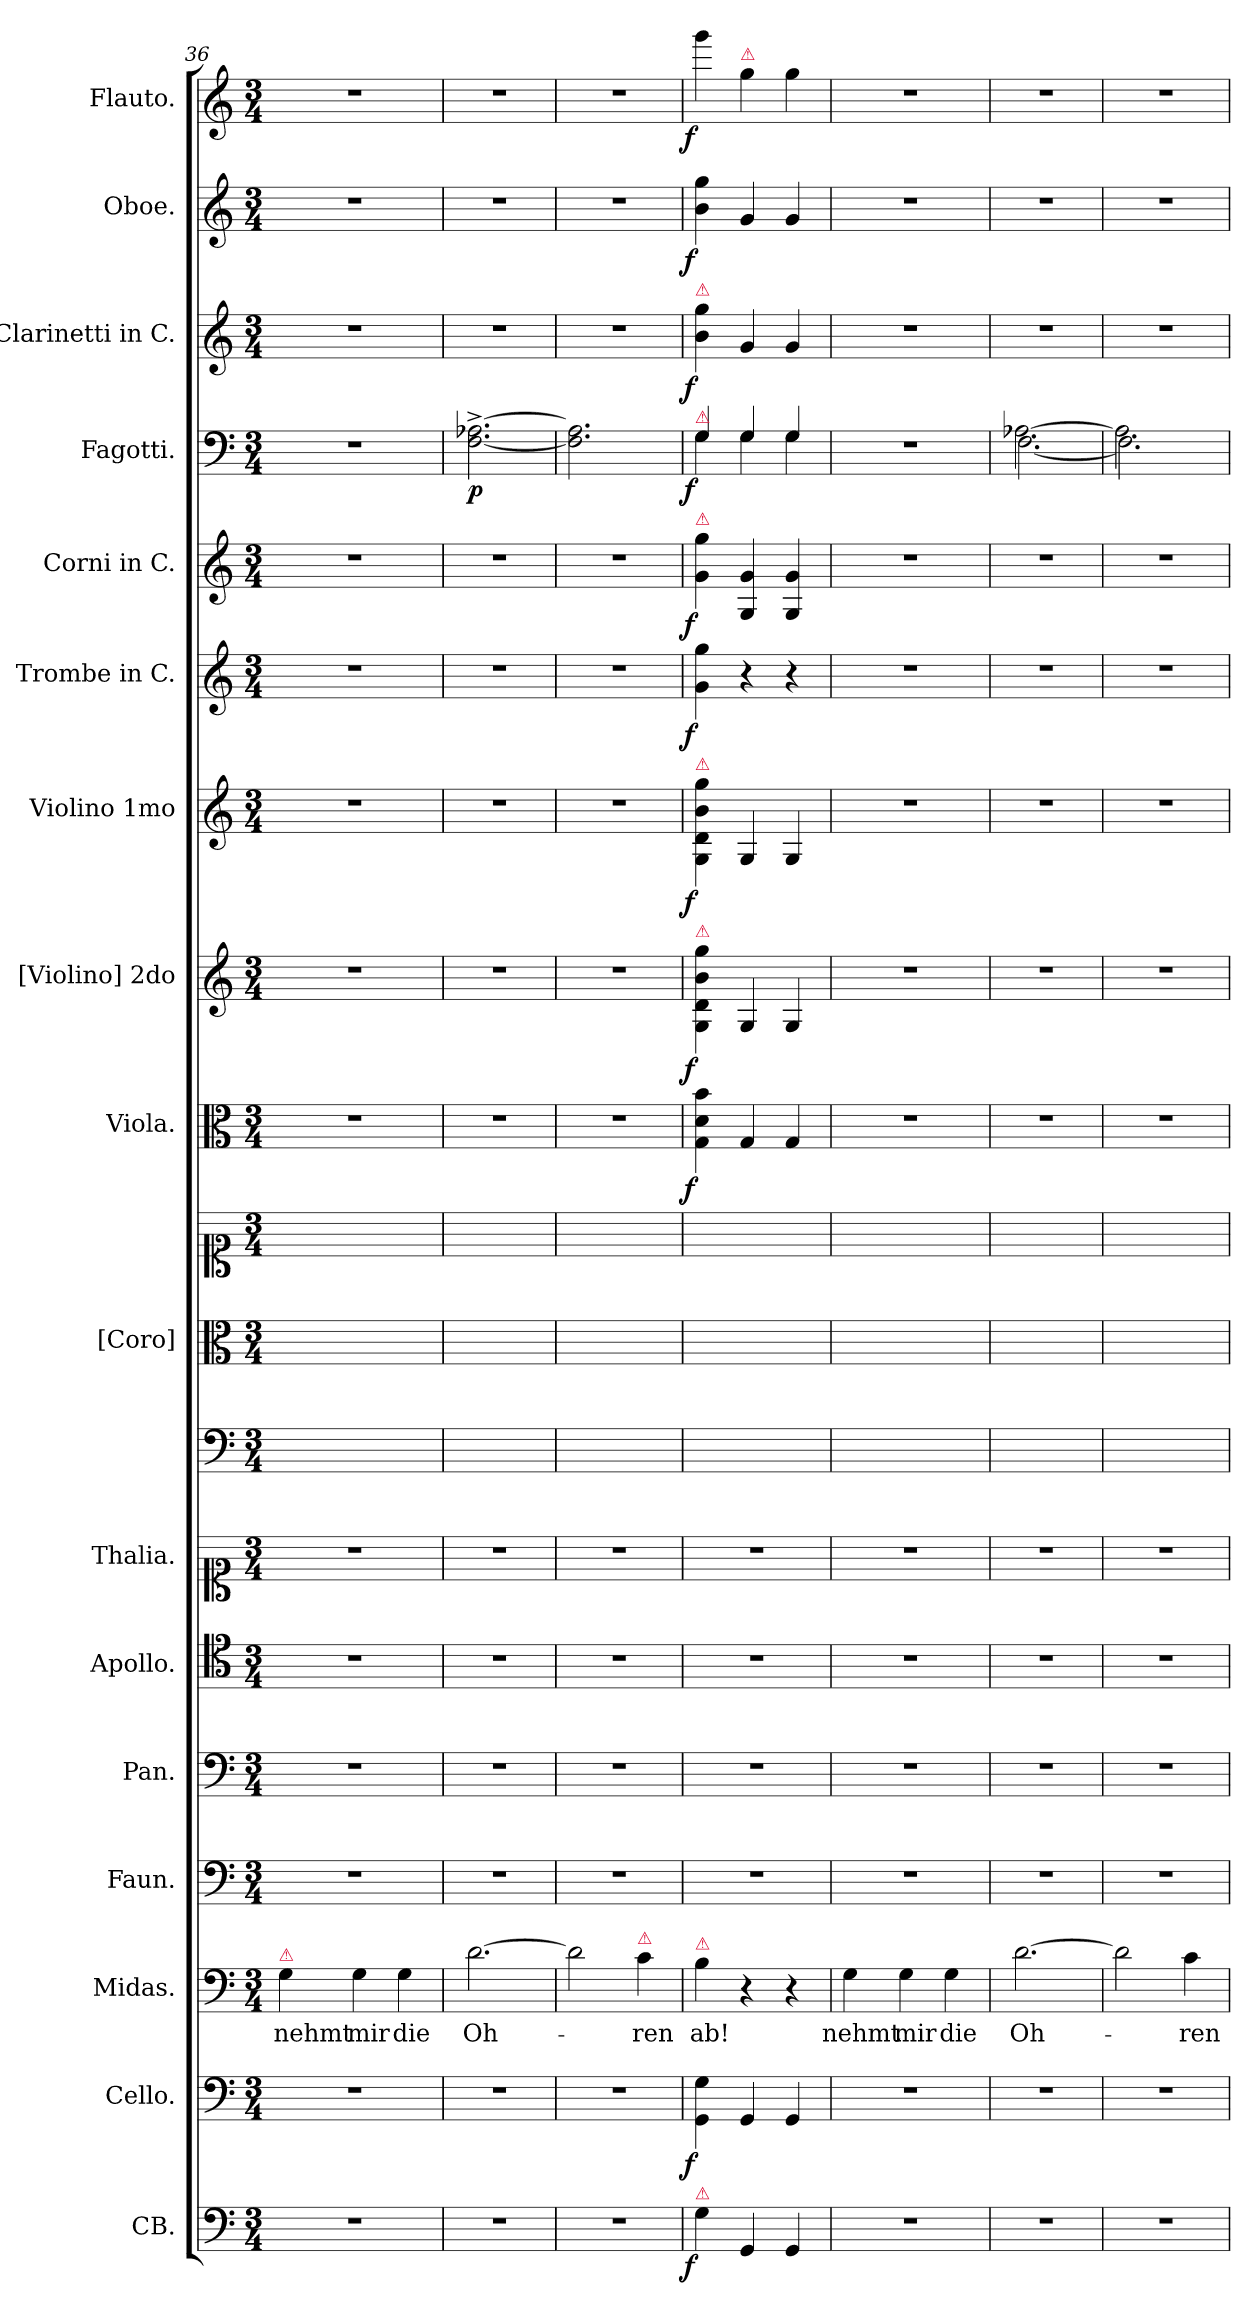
**kern	**dynam	**kern	**dynam	**kern	**text	**kern	**kern	**kern	**kern	**kern	**kern	**kern	**kern	**dynam	**kern	**dynam	**kern	**dynam	**kern	**dynam	**kern	**dynam	**kern	**dynam	**kern	**dynam	**kern	**dynam	**kern	**dynam
*part19	*part19	*part18	*part18	*part17	*part17	*part16	*part15	*part14	*part13	*part12	*part11	*part10	*part9	*part9	*part8	*part8	*part7	*part7	*part6	*part6	*part5	*part5	*part4	*part4	*part3	*part3	*part2	*part2	*part1	*part1
*staff19	*staff19	*staff18	*staff18	*staff17	*staff17	*staff16	*staff15	*staff14	*staff13	*staff12	*staff11	*staff10	*staff9	*staff9	*staff8	*staff8	*staff7	*staff7	*staff6	*staff6	*staff5	*staff5	*staff4	*staff4	*staff3	*staff3	*staff2	*staff2	*staff1	*staff1
*I"CB.	*	*I"Cello.	*	*I"Midas.	*	*I"Faun.	*I"Pan.	*I"Apollo.	*I"Thalia.	*	*I"[Coro]	*	*I"Viola.	*	*I"[Violino] 2do	*	*I"Violino 1mo	*	*I"Trombe in C.	*	*I"Corni in C.	*	*I"Fagotti.	*	*I"Clarinetti in C.	*	*I"Oboe.	*	*I"Flauto.	*
*I'Cb	*	*	*	*	*	*	*	*	*	*	*	*	*I'Vla	*	*I'Vln	*	*I'Vln	*	*	*	*	*	*	*	*I'Cl	*	*I'Ob	*	*I'Fl	*
*clefF4	*	*clefF4	*	*clefF4	*	*clefF4	*clefF4	*clefC4	*clefC1	*clefF4	*clefC3	*clefC1	*clefC3	*	*clefG2	*	*clefG2	*	*clefG2	*	*clefG2	*	*clefF4	*	*clefG2	*	*clefG2	*	*clefG2	*
*k[]	*	*k[]	*	*k[]	*	*k[]	*k[]	*k[]	*k[]	*k[]	*k[]	*k[]	*k[]	*	*k[]	*	*k[]	*	*k[]	*	*k[]	*	*k[]	*	*k[]	*	*k[]	*	*k[]	*
*M3/4	*	*M3/4	*	*M3/4	*	*M3/4	*M3/4	*M3/4	*M3/4	*M3/4	*M3/4	*M3/4	*M3/4	*	*M3/4	*	*M3/4	*	*M3/4	*	*M3/4	*	*M3/4	*	*M3/4	*	*M3/4	*	*M3/4	*
=36	=36	=36	=36	=36	=36	=36	=36	=36	=36	=36	=36	=36	=36	=36	=36	=36	=36	=36	=36	=36	=36	=36	=36	=36	=36	=36	=36	=36	=36	=36
!	!	!	!	!LO:TX:a:color=crimson:t=⚠	!	!	!	!	!	!	!	!	!	!	!	!	!	!	!	!	!	!	!	!	!	!	!	!	!	!
2.r	.	2.r	.	4G\	nehmt	2.r	2.r	2.r	2.r	2.ryy	2.ryy	2.ryy	2.r	.	2.r	.	2.r	.	2.r	.	2.r	.	2.r	.	2.r	.	2.r	.	2.r	.
.	.	.	.	4G\	mir	.	.	.	.	.	.	.	.	.	.	.	.	.	.	.	.	.	.	.	.	.	.	.	.	.
.	.	.	.	4G\	die	.	.	.	.	.	.	.	.	.	.	.	.	.	.	.	.	.	.	.	.	.	.	.	.	.
=37	=37	=37	=37	=37	=37	=37	=37	=37	=37	=37	=37	=37	=37	=37	=37	=37	=37	=37	=37	=37	=37	=37	=37	=37	=37	=37	=37	=37	=37	=37
2.r	.	2.r	.	[2.d\	Oh-	2.r	2.r	2.r	2.r	2.ryy	2.ryy	2.ryy	2.r	.	2.r	.	2.r	.	2.r	.	2.r	.	[2.F^<\ [2.A-X^<\	p	2.r	.	2.r	.	2.r	.
=38	=38	=38	=38	=38	=38	=38	=38	=38	=38	=38	=38	=38	=38	=38	=38	=38	=38	=38	=38	=38	=38	=38	=38	=38	=38	=38	=38	=38	=38	=38
2.r	.	2.r	.	2d\]	.	2.r	2.r	2.r	2.r	2.ryy	2.ryy	2.ryy	2.r	.	2.r	.	2.r	.	2.r	.	2.r	.	2.F]\ 2.A-]\	.	2.r	.	2.r	.	2.r	.
!	!	!	!	!LO:TX:a:color=crimson:t=⚠	!	!	!	!	!	!	!	!	!	!	!	!	!	!	!	!	!	!	!	!	!	!	!	!	!	!
.	.	.	.	4c\	-ren	.	.	.	.	.	.	.	.	.	.	.	.	.	.	.	.	.	.	.	.	.	.	.	.	.
=39	=39	=39	=39	=39	=39	=39	=39	=39	=39	=39	=39	=39	=39	=39	=39	=39	=39	=39	=39	=39	=39	=39	=39	=39	=39	=39	=39	=39	=39	=39
*	*	*	*	*	*	*	*	*	*	*	*	*	*	*	*	*	*	*	*	*	*	*	*^	*	*	*	*	*	*	*
!	!	!	!	!	!	!	!	!	!	!	!	!	!	!	!	!	!	!	!	!	!	!	!	!	!	!LO:TX:a:color=crimson:t=⚠	!	!	!	!	!
!	!	!	!	!	!	!	!	!	!	!	!	!	!	!	!	!	!	!	!	!	!	!	!LO:TX:a:color=crimson:t=⚠	!	!	!	!	!	!	!	!
!	!	!	!	!	!	!	!	!	!	!	!	!	!	!	!	!	!	!	!	!	!LO:TX:a:color=crimson:t=⚠	!	!	!	!	!	!	!	!	!	!
!	!	!	!	!	!	!	!	!	!	!	!	!	!	!	!	!	!LO:TX:a:color=crimson:t=⚠	!	!	!	!	!	!	!	!	!	!	!	!	!	!
!	!	!	!	!	!	!	!	!	!	!	!	!	!	!	!LO:TX:a:color=crimson:t=⚠	!	!	!	!	!	!	!	!	!	!	!	!	!	!	!	!
!	!	!	!	!LO:TX:a:color=crimson:t=⚠	!	!	!	!	!	!	!	!	!	!	!	!	!	!	!	!	!	!	!	!	!	!	!	!	!	!	!
!LO:TX:a:color=crimson:t=⚠	!	!	!	!	!	!	!	!	!	!	!	!	!	!	!	!	!	!	!	!	!	!	!	!	!	!	!	!	!	!	!
!	!LO:DY:rj	!	!LO:DY:rj	!	!	!	!	!	!	!	!	!	!	!LO:DY:rj	!	!LO:DY:rj	!	!LO:DY:rj	!	!LO:DY:rj	!	!LO:DY:rj	!	!	!LO:DY:rj	!	!LO:DY:rj	!	!LO:DY:rj	!	!LO:DY:rj
4G\	f	4GG\ 4G\	f	4B\	ab!	2.r	2.r	2.r	2.r	2.ryy	2.ryy	2.ryy	4G\ 4d\ 4b\	f	4G\ 4d\ 4b\ 4gg\	f	4G\ 4d\ 4b\ 4gg\	f	4g\ 4gg\	f	4g\ 4gg\	f	4G/	4G\	f	4b\ 4gg\	f	4b\ 4gg\	f	4ggg\	f
!	!	!	!	!	!	!	!	!	!	!	!	!	!	!	!	!	!	!	!	!	!	!	!	!	!	!	!	!	!	!LO:TX:a:color=crimson:t=⚠	!
4GG/	.	4GG/	.	4r	.	.	.	.	.	.	.	.	4G/	.	4G/	.	4G/	.	4r	.	4G/ 4g/	.	4G/	4G\	.	4g/	.	4g/	.	4gg\	.
4GG/	.	4GG/	.	4r	.	.	.	.	.	.	.	.	4G/	.	4G/	.	4G/	.	4r	.	4G/ 4g/	.	4G/	4G\	.	4g/	.	4g/	.	4gg\	.
*	*	*	*	*	*	*	*	*	*	*	*	*	*	*	*	*	*	*	*	*	*	*	*v	*v	*	*	*	*	*	*	*
=40	=40	=40	=40	=40	=40	=40	=40	=40	=40	=40	=40	=40	=40	=40	=40	=40	=40	=40	=40	=40	=40	=40	=40	=40	=40	=40	=40	=40	=40	=40
2.r	.	2.r	.	4G\	nehmt	2.r	2.r	2.r	2.r	2.ryy	2.ryy	2.ryy	2.r	.	2.r	.	2.r	.	2.r	.	2.r	.	2.r	.	2.r	.	2.r	.	2.r	.
.	.	.	.	4G\	mir	.	.	.	.	.	.	.	.	.	.	.	.	.	.	.	.	.	.	.	.	.	.	.	.	.
.	.	.	.	4G\	die	.	.	.	.	.	.	.	.	.	.	.	.	.	.	.	.	.	.	.	.	.	.	.	.	.
=41	=41	=41	=41	=41	=41	=41	=41	=41	=41	=41	=41	=41	=41	=41	=41	=41	=41	=41	=41	=41	=41	=41	=41	=41	=41	=41	=41	=41	=41	=41
*	*	*	*	*	*	*	*	*	*	*	*	*	*	*	*	*	*	*	*	*	*	*	*^	*	*	*	*	*	*	*
2.r	.	2.r	.	[2.d\	Oh-	2.r	2.r	2.r	2.r	2.ryy	2.ryy	2.ryy	2.r	.	2.r	.	2.r	.	2.r	.	2.r	.	[2.A-X\	[2.F\	.	2.r	.	2.r	.	2.r	.
=42	=42	=42	=42	=42	=42	=42	=42	=42	=42	=42	=42	=42	=42	=42	=42	=42	=42	=42	=42	=42	=42	=42	=42	=42	=42	=42	=42	=42	=42	=42	=42
2.r	.	2.r	.	2d\]	.	2.r	2.r	2.r	2.r	2.ryy	2.ryy	2.ryy	2.r	.	2.r	.	2.r	.	2.r	.	2.r	.	2.A-\]	2.F\]	.	2.r	.	2.r	.	2.r	.
.	.	.	.	4c\	-ren	.	.	.	.	.	.	.	.	.	.	.	.	.	.	.	.	.	.	.	.	.	.	.	.	.	.
*	*	*	*	*	*	*	*	*	*	*	*	*	*	*	*	*	*	*	*	*	*	*	*v	*v	*	*	*	*	*	*	*
=	=	=	=	=	=	=	=	=	=	=	=	=	=	=	=	=	=	=	=	=	=	=	=	=	=	=	=	=	=	=
*-	*-	*-	*-	*-	*-	*-	*-	*-	*-	*-	*-	*-	*-	*-	*-	*-	*-	*-	*-	*-	*-	*-	*-	*-	*-	*-	*-	*-	*-	*-
